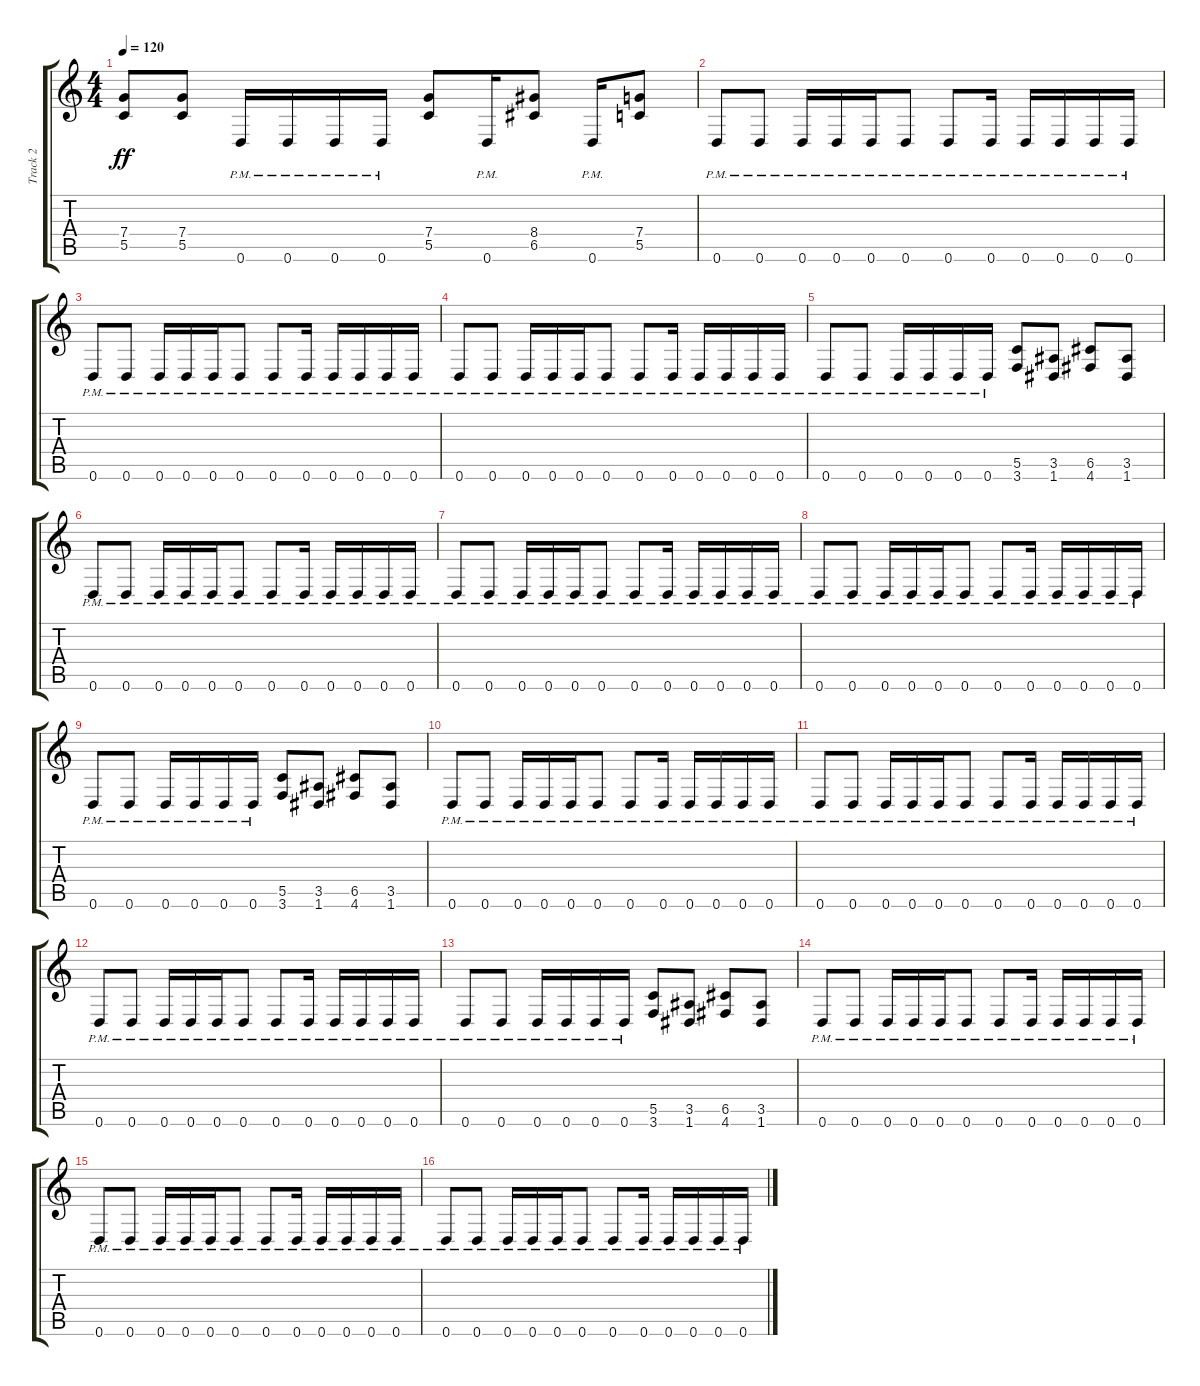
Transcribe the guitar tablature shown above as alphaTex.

\track ("Track 2" "Track 2") {instrument distortionguitar}
\staff {score tabs}
\tuning (D4 A3 F3 C3 G2 D2) {hide}
\ts (4 4)
\tempo 120
\clef g2
\ks c
(7.4 5.5).8{dy ff} (7.4 5.5).8 0.6{pm}.16 0.6{pm}.16 0.6{pm}.16 0.6{pm}.16 (7.4 5.5).8 0.6{pm}.16 (8.4 6.5).8 0.6{pm}.16 (7.4 5.5).8 |
0.6{pm}.8 0.6{pm}.8 0.6{pm}.16 0.6{pm}.16 0.6{pm}.16 0.6{pm}.8 0.6{pm}.8 0.6{pm}.16 0.6{pm}.16 0.6{pm}.16 0.6{pm}.16 0.6{pm}.16 |
0.6{pm}.8 0.6{pm}.8 0.6{pm}.16 0.6{pm}.16 0.6{pm}.16 0.6{pm}.8 0.6{pm}.8 0.6{pm}.16 0.6{pm}.16 0.6{pm}.16 0.6{pm}.16 0.6{pm}.16 |
0.6{pm}.8 0.6{pm}.8 0.6{pm}.16 0.6{pm}.16 0.6{pm}.16 0.6{pm}.8 0.6{pm}.8 0.6{pm}.16 0.6{pm}.16 0.6{pm}.16 0.6{pm}.16 0.6{pm}.16 |
0.6{pm}.8 0.6{pm}.8 0.6{pm}.16 0.6{pm}.16 0.6{pm}.16 0.6{pm}.16 (5.5 3.6).8 (3.5 1.6).8 (6.5 4.6).8 (3.5 1.6).8 |
0.6{pm}.8 0.6{pm}.8 0.6{pm}.16 0.6{pm}.16 0.6{pm}.16 0.6{pm}.8 0.6{pm}.8 0.6{pm}.16 0.6{pm}.16 0.6{pm}.16 0.6{pm}.16 0.6{pm}.16 |
0.6{pm}.8 0.6{pm}.8 0.6{pm}.16 0.6{pm}.16 0.6{pm}.16 0.6{pm}.8 0.6{pm}.8 0.6{pm}.16 0.6{pm}.16 0.6{pm}.16 0.6{pm}.16 0.6{pm}.16 |
0.6{pm}.8 0.6{pm}.8 0.6{pm}.16 0.6{pm}.16 0.6{pm}.16 0.6{pm}.8 0.6{pm}.8 0.6{pm}.16 0.6{pm}.16 0.6{pm}.16 0.6{pm}.16 0.6{pm}.16 |
0.6{pm}.8 0.6{pm}.8 0.6{pm}.16 0.6{pm}.16 0.6{pm}.16 0.6{pm}.16 (5.5 3.6).8 (3.5 1.6).8 (6.5 4.6).8 (3.5 1.6).8 |
0.6{pm}.8 0.6{pm}.8 0.6{pm}.16 0.6{pm}.16 0.6{pm}.16 0.6{pm}.8 0.6{pm}.8 0.6{pm}.16 0.6{pm}.16 0.6{pm}.16 0.6{pm}.16 0.6{pm}.16 |
0.6{pm}.8 0.6{pm}.8 0.6{pm}.16 0.6{pm}.16 0.6{pm}.16 0.6{pm}.8 0.6{pm}.8 0.6{pm}.16 0.6{pm}.16 0.6{pm}.16 0.6{pm}.16 0.6{pm}.16 |
0.6{pm}.8 0.6{pm}.8 0.6{pm}.16 0.6{pm}.16 0.6{pm}.16 0.6{pm}.8 0.6{pm}.8 0.6{pm}.16 0.6{pm}.16 0.6{pm}.16 0.6{pm}.16 0.6{pm}.16 |
0.6{pm}.8 0.6{pm}.8 0.6{pm}.16 0.6{pm}.16 0.6{pm}.16 0.6{pm}.16 (5.5 3.6).8 (3.5 1.6).8 (6.5 4.6).8 (3.5 1.6).8 |
0.6{pm}.8 0.6{pm}.8 0.6{pm}.16 0.6{pm}.16 0.6{pm}.16 0.6{pm}.8 0.6{pm}.8 0.6{pm}.16 0.6{pm}.16 0.6{pm}.16 0.6{pm}.16 0.6{pm}.16 |
0.6{pm}.8 0.6{pm}.8 0.6{pm}.16 0.6{pm}.16 0.6{pm}.16 0.6{pm}.8 0.6{pm}.8 0.6{pm}.16 0.6{pm}.16 0.6{pm}.16 0.6{pm}.16 0.6{pm}.16 |
0.6{pm}.8 0.6{pm}.8 0.6{pm}.16 0.6{pm}.16 0.6{pm}.16 0.6{pm}.8 0.6{pm}.8 0.6{pm}.16 0.6{pm}.16 0.6{pm}.16 0.6{pm}.16 0.6{pm}.16
